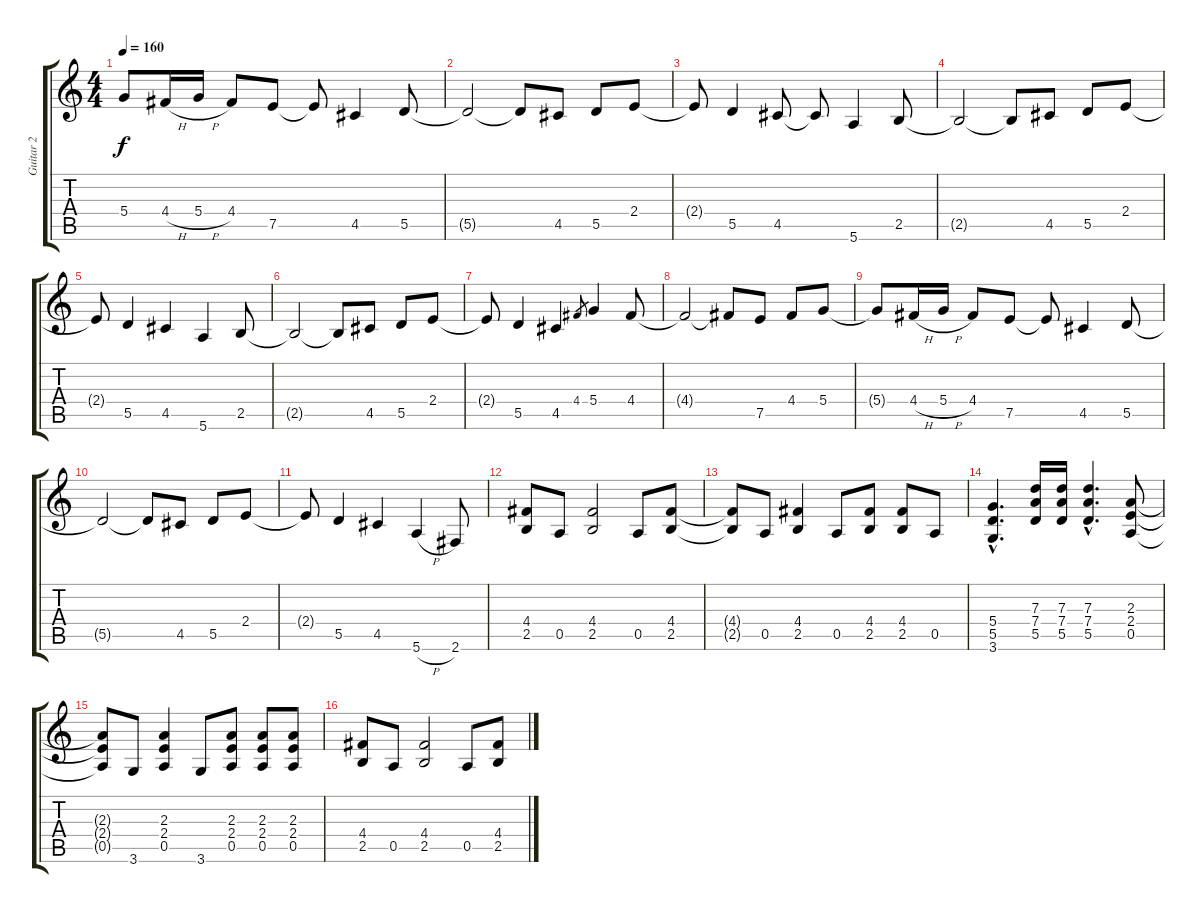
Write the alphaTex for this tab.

\track ("Guitar 2" "Guitar 2") {instrument distortionguitar}
\staff {score tabs}
\tuning (E4 B3 G3 D3 A2 E2) {hide}
\ts (4 4)
\tempo 160
\clef g2
\ks c
5.4{t}.8{dy f} 4.4{h}.16 5.4{h}.16 4.4.8 7.5.8 7.5{t}.8 4.5.4 5.5.8 |
5.5{t}.2 5.5{t}.8 4.5.8 5.5.8 2.4.8 |
2.4{t}.8 5.5.4 4.5.8 4.5{t}.8 5.6.4 2.5.8 |
2.5{t}.2 2.5{t}.8 4.5.8 5.5.8 2.4.8 |
2.4{t}.8 5.5.4 4.5.4 5.6.4 2.5.8 |
2.5{t}.2 2.5{t}.8 4.5.8 5.5.8 2.4.8 |
2.4{t}.8 5.5.4 4.5.4 4.4.8{gr} 5.4.4 4.4.8 |
4.4{t}.2 4.4{t}.8 7.5.8 4.4.8 5.4.8 |
5.4{t}.8 4.4{h}.16 5.4{h}.16 4.4.8 7.5.8 7.5{t}.8 4.5.4 5.5.8 |
5.5{t}.2 5.5{t}.8 4.5.8 5.5.8 2.4.8 |
2.4{t}.8 5.5.4 4.5.4 5.6{h}.4 2.6.8 |
(4.4 2.5).8{volume 13} 0.5.8 (4.4 2.5).2 0.5.8 (4.4 2.5).8 |
(4.4{t} 2.5{t}).8 0.5.8 (4.4 2.5).4 0.5.8 (4.4 2.5).8 (4.4 2.5).8 0.5.8 |
(5.4{hac} 5.5{hac} 3.6{hac}).4{d} (7.3 7.4 5.5).16 (7.3 7.4 5.5).16 (7.3{hac} 7.4{hac} 5.5{hac}).4{d} (2.3 2.4 0.5).8 |
(2.3{t} 2.4{t} 0.5{t}).8 3.6.8 (2.3 2.4 0.5).4 3.6.8 (2.3 2.4 0.5).8 (2.3 2.4 0.5).8 (2.3 2.4 0.5).8 |
(4.4 2.5).8 0.5.8 (4.4 2.5).2 0.5.8 (4.4 2.5).8
